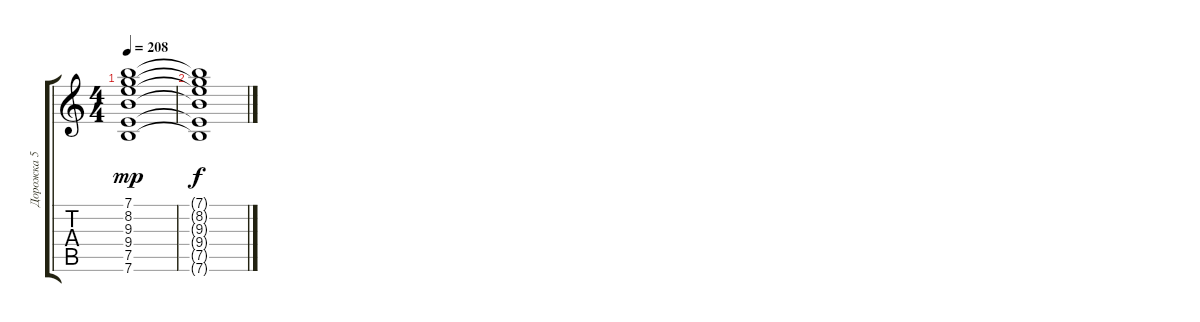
\track ("Дорожка 5" "Дорожка 5") {instrument distortionguitar}
\staff {score tabs}
\tuning (E4 B3 G3 D3 A2 E2) {hide}
\ts (4 4)
\tempo 208
\clef g2
\ks c
(7.1 8.2 9.3 9.4 7.5 7.6).1{dy mp} |
(7.1{t} 8.2{t} 9.3{t} 9.4{t} 7.5{t} 7.6{t}).1{dy f}
